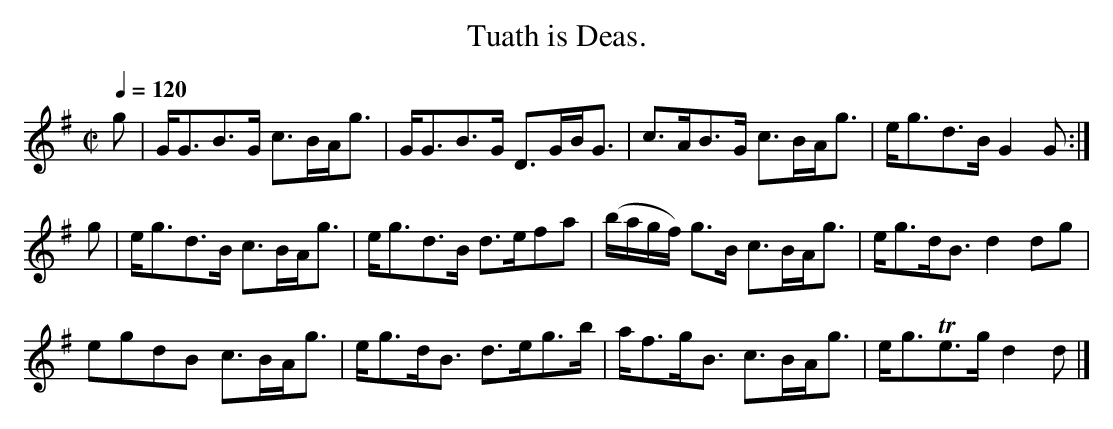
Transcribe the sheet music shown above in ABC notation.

X:1
T:Tuath is Deas.
M:C|
L:1/8
Q:1/4=120
K:G
g|G<GB>G c>BA<g|G<GB>G D>GB<G| c>AB>G        c>BA<g|e<gd>B G2G:|
g|e<gd>B c>BA<g|e<gd>B d>efa |(b/a/g/f/) g>B c>BA<g|e<gd<B d2dg|
  egdB  c>BA<g|e<gd<B d>eg>b| a<fg<B        c>BA<g|e<gTe>g d2d|]
